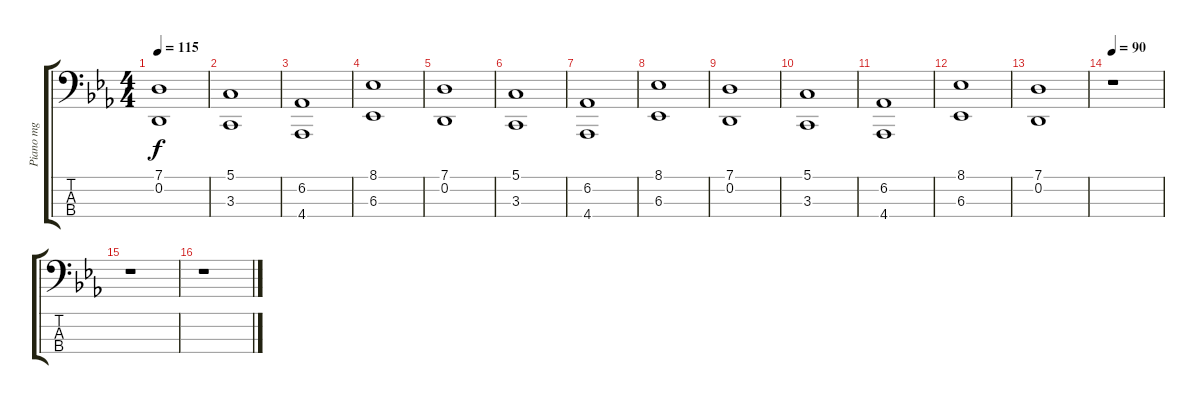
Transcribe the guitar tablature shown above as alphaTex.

\track ("Piano mg" "Piano mg") {instrument acousticgrandpiano}
\staff {score tabs}
\tuning (G2 D2 A1 E1) {hide}
\ts (4 4)
\tempo 115
\clef f4
\ks eb
(7.1 0.2).1{dy f} |
(5.1 3.3).1 |
(6.2 4.4).1 |
(8.1 6.3).1 |
(7.1 0.2).1 |
(5.1 3.3).1 |
(6.2 4.4).1 |
(8.1 6.3).1 |
(7.1 0.2).1 |
(5.1 3.3).1 |
(6.2 4.4).1 |
(8.1 6.3).1 |
(7.1 0.2).1 |
\tempo 90
r.1 |
r.1 |
r.1
